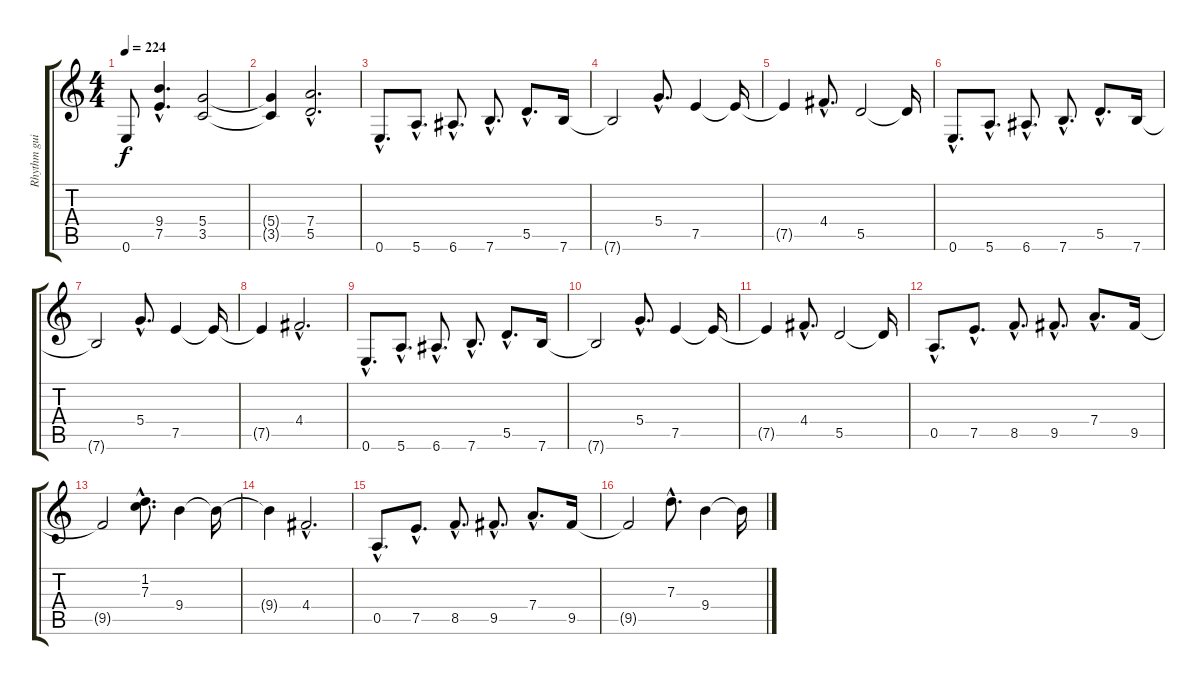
\track ("Rhythm guitar" "Rhythm gui") {instrument distortionguitar}
\staff {score tabs}
\tuning (E4 B3 G3 D3 A2 E2) {hide}
\ts (4 4)
\tempo 224
\clef g2
\ks c
0.6.8{dy f} (9.4{hac} 7.5{hac}).4{d} (5.4 3.5).2 |
(5.4{t} 3.5{t}).4 (7.4{hac} 5.5{hac}).2{d} |
0.6{hac}.8{d} 5.6{hac}.8{d} 6.6{hac}.8{d} 7.6{hac}.8{d} 5.5{hac}.8{d} 7.6.16 |
7.6{t}.2 5.4{hac}.8{d} 7.5.4 7.5{t}.16 |
7.5{t}.4 4.4{hac}.8{d} 5.5.2 5.5{t}.16 |
0.6{hac}.8{d} 5.6{hac}.8{d} 6.6{hac}.8{d} 7.6{hac}.8{d} 5.5{hac}.8{d} 7.6.16 |
7.6{t}.2 5.4{hac}.8{d} 7.5.4 7.5{t}.16 |
7.5{t}.4 4.4{hac}.2{d} |
0.6{hac}.8{d} 5.6{hac}.8{d} 6.6{hac}.8{d} 7.6{hac}.8{d} 5.5{hac}.8{d} 7.6.16 |
7.6{t}.2 5.4{hac}.8{d} 7.5.4 7.5{t}.16 |
7.5{t}.4 4.4{hac}.8{d} 5.5.2 5.5{t}.16 |
0.5{hac}.8{d} 7.5{hac}.8{d} 8.5{hac}.8{d} 9.5{hac}.8{d} 7.4{hac}.8{d} 9.5.16 |
9.5{t}.2 (1.2{hac} 7.3{hac}).8{d} 9.4.4 9.4{t}.16 |
9.4{t}.4 4.4{hac}.2{d} |
0.5{hac}.8{d} 7.5{hac}.8{d} 8.5{hac}.8{d} 9.5{hac}.8{d} 7.4{hac}.8{d} 9.5.16 |
9.5{t}.2 7.3{hac}.8{d} 9.4.4 9.4{t}.16
